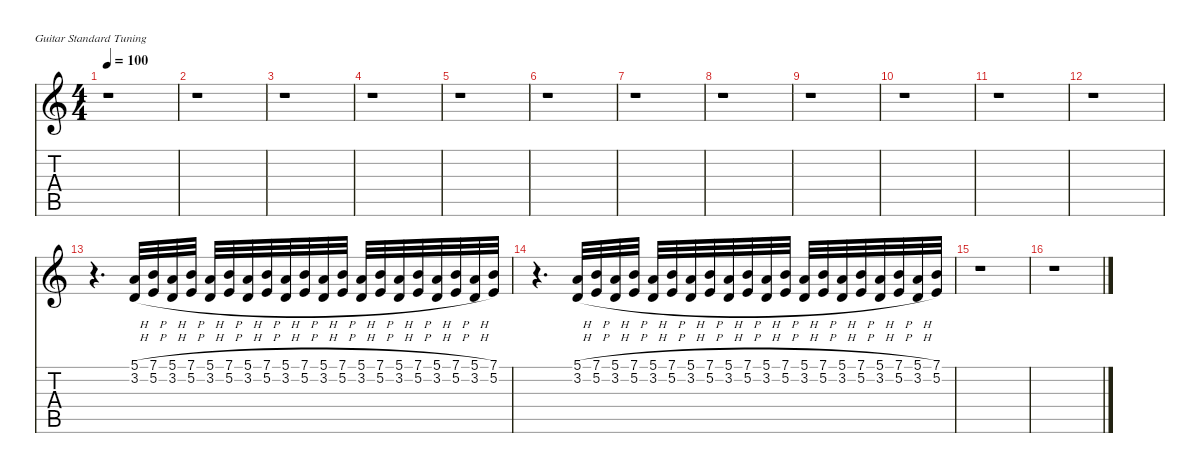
\defaultSystemsLayout 4
\hideDynamics
\bracketExtendMode nobrackets
\singleTrackTrackNamePolicy hidden
\multiTrackTrackNamePolicy hidden
\firstSystemTrackNameMode fullname
\firstSystemTrackNameOrientation horizontal
\otherSystemsTrackNameOrientation horizontal
\track ("Guitar I" "vln.") {instrument violin}
\staff {score tabs}
\tuning (E4 B3 G3 D3 A2 E2)
\ts (4 4)
\tempo 100
\clef g2
\ks c
r.1{dy pp beam Down} |
r.1{beam Down} |
r.1{beam Down} |
r.1{beam Down} |
r.1{beam Down} |
r.1{beam Down} |
r.1{beam Down} |
r.1{beam Down} |
r.1{beam Down} |
r.1{beam Down} |
r.1{beam Down} |
r.1{beam Down} |
r.4{d beam Down} (5.1{h} 3.2{h}).32{beam Up} (7.1{h} 5.2{h}).32{beam Up} (5.1{h} 3.2{h}).32{beam Up} (7.1{h} 5.2{h}).32{beam Up} (5.1{h} 3.2{h}).32{beam Up} (7.1{h} 5.2{h}).32{beam Up} (5.1{h} 3.2{h}).32{beam Up} (7.1{h} 5.2{h}).32{beam Up} (5.1{h} 3.2{h}).32{beam Up} (7.1{h} 5.2{h}).32{beam Up} (5.1{h} 3.2{h}).32{beam Up} (7.1{h} 5.2{h}).32{beam Up} (5.1{h} 3.2{h}).32{beam Up} (7.1{h} 5.2{h}).32{beam Up} (5.1{h} 3.2{h}).32{beam Up} (7.1{h} 5.2{h}).32{beam Up} (5.1{h} 3.2{h}).32{beam Up} (7.1{h} 5.2{h}).32{beam Up} (5.1{h} 3.2{h}).32{beam Up} (7.1 5.2).32{beam Up} |
r.4{d beam Down} (5.1{h} 3.2{h}).32{beam Up} (7.1{h} 5.2{h}).32{beam Up} (5.1{h} 3.2{h}).32{beam Up} (7.1{h} 5.2{h}).32{beam Up} (5.1{h} 3.2{h}).32{beam Up} (7.1{h} 5.2{h}).32{beam Up} (5.1{h} 3.2{h}).32{beam Up} (7.1{h} 5.2{h}).32{beam Up} (5.1{h} 3.2{h}).32{beam Up} (7.1{h} 5.2{h}).32{beam Up} (5.1{h} 3.2{h}).32{beam Up} (7.1{h} 5.2{h}).32{beam Up} (5.1{h} 3.2{h}).32{beam Up} (7.1{h} 5.2{h}).32{beam Up} (5.1{h} 3.2{h}).32{beam Up} (7.1{h} 5.2{h}).32{beam Up} (5.1{h} 3.2{h}).32{beam Up} (7.1{h} 5.2{h}).32{beam Up} (5.1{h} 3.2{h}).32{beam Up} (7.1 5.2).32{beam Up} |
r.1{beam Down} |
r.1{beam Down}
